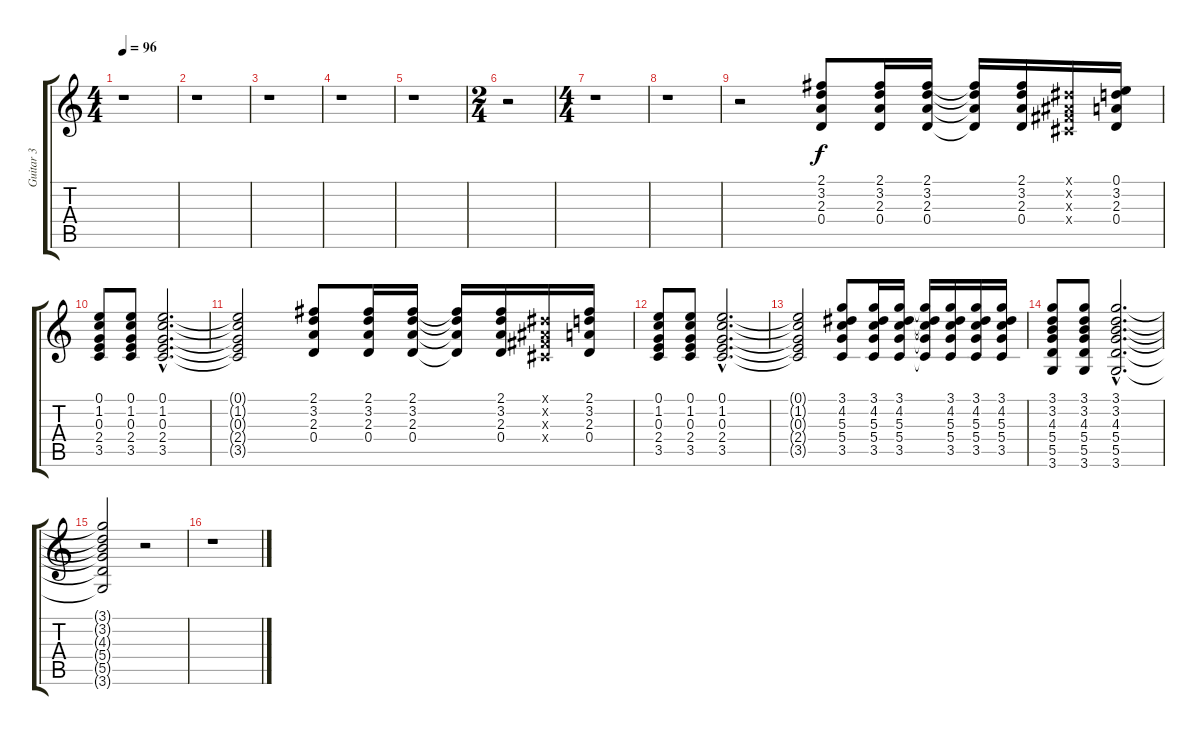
\track ("Guitar 3" "Guitar 3") {instrument distortionguitar}
\staff {score tabs}
\tuning (E4 B3 G3 D3 A2 E2) {hide}
\ts (4 4)
\tempo 96
\clef g2
\ks c
r.1{dy f} |
r.1 |
r.1 |
r.1 |
r.1 |
\ts (2 4)
r.2 |
\ts (4 4)
r.1 |
r.1 |
r.2 (2.1 3.2 2.3 0.4).8 (2.1 3.2 2.3 0.4).16 (2.1 3.2 2.3 0.4).16 (2.1{t} 3.2{t} 2.3{t} 0.4{t}).16 (2.1 3.2 2.3 0.4).16 (-1.1{x} -1.2{x} -1.3{x} -1.4{x}).16 (0.1 3.2 2.3 0.4).16 |
(0.1 1.2 0.3 2.4 3.5).8 (0.1 1.2 0.3 2.4 3.5).8 (0.1{hac} 1.2{hac} 0.3{hac} 2.4{hac} 3.5{hac}).2{d} |
(0.1{t} 1.2{t} 0.3{t} 2.4{t} 3.5{t}).2 (2.1 3.2 2.3 0.4).8 (2.1 3.2 2.3 0.4).16 (2.1 3.2 2.3 0.4).16 (2.1{t} 3.2{t} 2.3{t} 0.4{t}).16 (2.1 3.2 2.3 0.4).16 (-1.1{x} -1.2{x} -1.3{x} -1.4{x}).16 (2.1 3.2 2.3 0.4).16 |
(0.1 1.2 0.3 2.4 3.5).8 (0.1 1.2 0.3 2.4 3.5).8 (0.1{hac} 1.2{hac} 0.3{hac} 2.4{hac} 3.5{hac}).2{d} |
(0.1{t} 1.2{t} 0.3{t} 2.4{t} 3.5{t}).2 (3.1 4.2 5.3 5.4 3.5).8 (3.1 4.2 5.3 5.4 3.5).16 (3.1 4.2 5.3 5.4 3.5).16 (3.1{t} 4.2{t} 5.3{t} 5.4{t} 3.5{t}).16 (3.1 4.2 5.3 5.4 3.5).16 (3.1 4.2 5.3 5.4 3.5).16 (3.1 4.2 5.3 5.4 3.5).16 |
(3.1 3.2 4.3 5.4 5.5 3.6).8 (3.1 3.2 4.3 5.4 5.5 3.6).8 (3.1{hac} 3.2{hac} 4.3{hac} 5.4{hac} 5.5{hac} 3.6{hac}).2{d} |
(3.1{t} 3.2{t} 4.3{t} 5.4{t} 5.5{t} 3.6{t}).2 r.2 |
r.1
